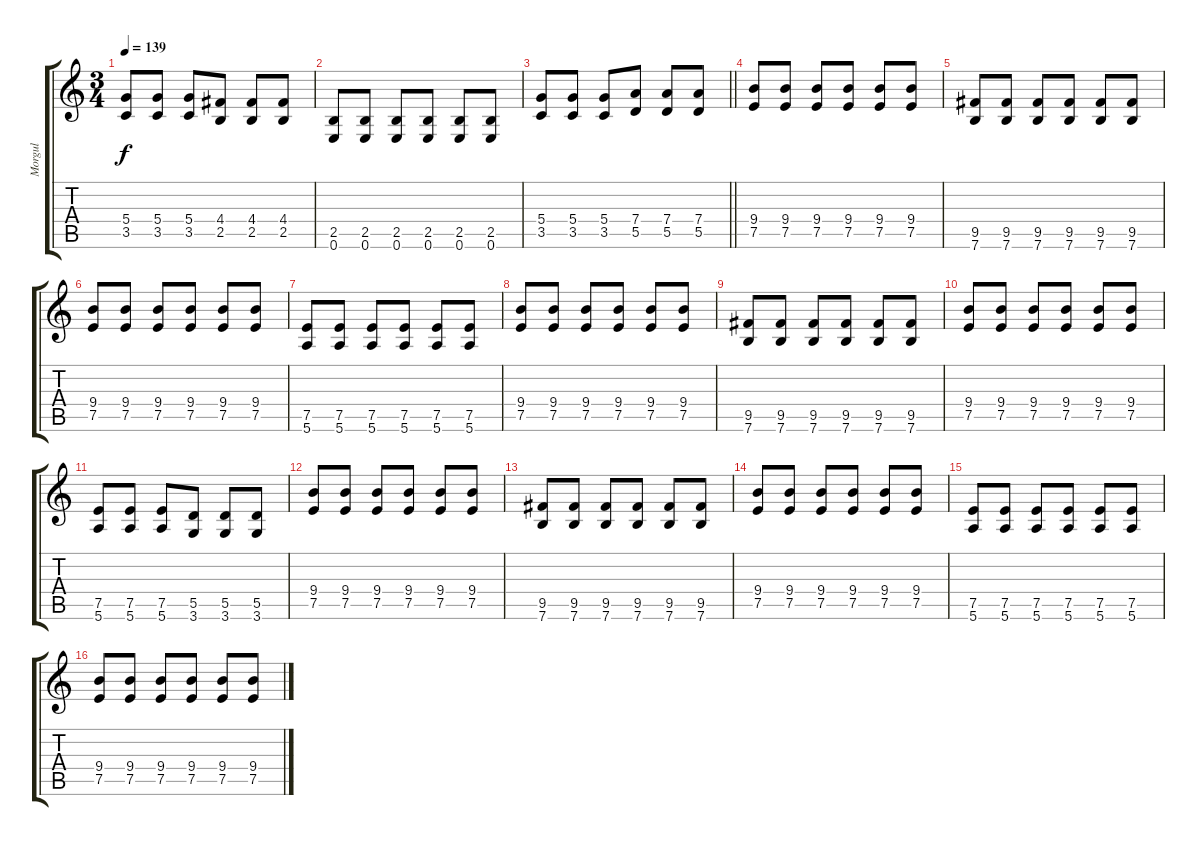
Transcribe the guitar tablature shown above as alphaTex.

\track ("Morgul" "Morgul") {instrument distortionguitar}
\staff {score tabs}
\tuning (E4 B3 G3 D3 A2 E2) {hide}
\ts (3 4)
\tempo 139
\clef g2
\ks c
(5.4 3.5).8{dy f} (5.4 3.5).8 (5.4 3.5).8 (4.4 2.5).8 (4.4 2.5).8 (4.4 2.5).8 |
(2.5 0.6).8 (2.5 0.6).8 (2.5 0.6).8 (2.5 0.6).8 (2.5 0.6).8 (2.5 0.6).8 |
\barLineRight lightlight
(5.4 3.5).8 (5.4 3.5).8 (5.4 3.5).8 (7.4 5.5).8 (7.4 5.5).8 (7.4 5.5).8 |
(9.4 7.5).8 (9.4 7.5).8 (9.4 7.5).8 (9.4 7.5).8 (9.4 7.5).8 (9.4 7.5).8 |
(9.5 7.6).8 (9.5 7.6).8 (9.5 7.6).8 (9.5 7.6).8 (9.5 7.6).8 (9.5 7.6).8 |
(9.4 7.5).8 (9.4 7.5).8 (9.4 7.5).8 (9.4 7.5).8 (9.4 7.5).8 (9.4 7.5).8 |
(7.5 5.6).8 (7.5 5.6).8 (7.5 5.6).8 (7.5 5.6).8 (7.5 5.6).8 (7.5 5.6).8 |
(9.4 7.5).8 (9.4 7.5).8 (9.4 7.5).8 (9.4 7.5).8 (9.4 7.5).8 (9.4 7.5).8 |
(9.5 7.6).8 (9.5 7.6).8 (9.5 7.6).8 (9.5 7.6).8 (9.5 7.6).8 (9.5 7.6).8 |
(9.4 7.5).8 (9.4 7.5).8 (9.4 7.5).8 (9.4 7.5).8 (9.4 7.5).8 (9.4 7.5).8 |
(7.5 5.6).8 (7.5 5.6).8 (7.5 5.6).8 (5.5 3.6).8 (5.5 3.6).8 (5.5 3.6).8 |
(9.4 7.5).8 (9.4 7.5).8 (9.4 7.5).8 (9.4 7.5).8 (9.4 7.5).8 (9.4 7.5).8 |
(9.5 7.6).8 (9.5 7.6).8 (9.5 7.6).8 (9.5 7.6).8 (9.5 7.6).8 (9.5 7.6).8 |
(9.4 7.5).8 (9.4 7.5).8 (9.4 7.5).8 (9.4 7.5).8 (9.4 7.5).8 (9.4 7.5).8 |
(7.5 5.6).8 (7.5 5.6).8 (7.5 5.6).8 (7.5 5.6).8 (7.5 5.6).8 (7.5 5.6).8 |
(9.4 7.5).8 (9.4 7.5).8 (9.4 7.5).8 (9.4 7.5).8 (9.4 7.5).8 (9.4 7.5).8
